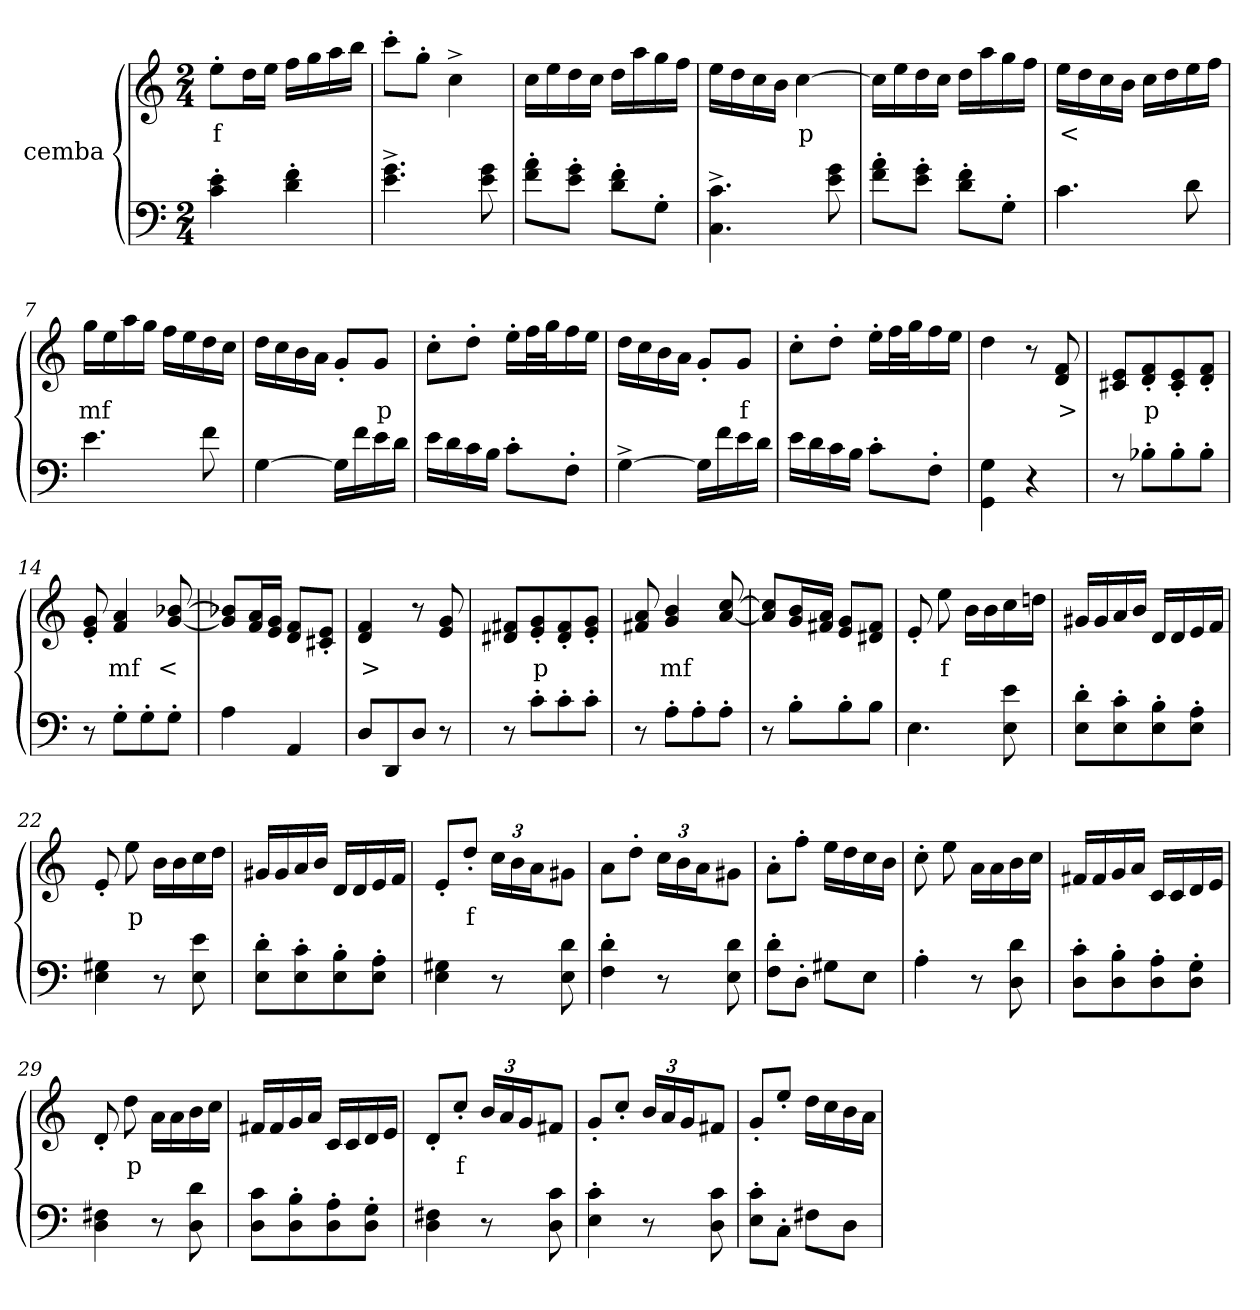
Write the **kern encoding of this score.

**kern	**kern	**text
*part2	*part1	*part1
*staff2	*staff1	*staff1
*I"cemba	*I"cemba	*
*clefF4	*clefG2	*
*k[]	*k[]	*
*C:	*C:	*
*M2/4	*M2/4	*
=1	=1	=1
4c\'> 4e\'>	8ee'>\L	f
.	16dd\L	.
.	16ee\JJ	.
4d\'> 4f\'>	16ff\LL	.
.	16gg\	.
.	16aa\	.
.	16bb\JJ	.
=2	=2	=2
4.e\^> 4.g\^>	8ccc'>\L	.
.	8gg'>\J	.
.	4cc^>\	.
8e\ 8g\	.	.
=3	=3	=3
8f\'> 8a\'>L	16cc\LL	.
.	16ee\	.
8e\'> 8g\'>J	16dd\	.
.	16cc\JJ	.
8d\'> 8f\'>L	16dd\LL	.
.	16aa\	.
8G'>\J	16gg\	.
.	16ff\JJ	.
=4	=4	=4
4.C\^> 4.c\^>	16ee\LL	.
.	16dd\	.
.	16cc\	.
.	16b\JJ	.
.	[4cc\	p
8e\ 8g\	.	.
=5	=5	=5
8f\'> 8a\'>L	16cc\LL]	.
.	16ee\	.
8e\'> 8g\'>J	16dd\	.
.	16cc\JJ	.
8d\'> 8f\'>L	16dd\LL	.
.	16aa\	.
8G'>\J	16gg\	.
.	16ff\JJ	.
=6	=6	=6
4.c\	16ee\LL	<
.	16dd\	.
.	16cc\	.
.	16b\JJ	.
.	16cc\LL	.
.	16dd\	.
8d\	16ee\	.
.	16ff\JJ	.
=7	=7	=7
4.e\	16gg\LL	mf
.	16ee\	.
.	16aa\	.
.	16gg\JJ	.
.	16ff\LL	.
.	16ee\	.
8f\	16dd\	.
.	16cc\JJ	.
=8	=8	=8
[4G\	16dd\LL	.
.	16cc\	.
.	16b\	.
.	16a\JJ	.
16G\LL]	8g'>/L	.
16f\	.	.
16e\	8g/J	p
16d\JJ	.	.
=9	=9	=9
16e\LL	8cc'>\L	.
16d\	.	.
16c\	8dd'>\J	.
16B\JJ	.	.
8c'>\L	16ee'>\LL	.
.	32ff\L	.
.	32gg\J	.
8F'>\J	16ff\	.
.	16ee\JJ	.
=10	=10	=10
[4G^>\	16dd\LL	.
.	16cc\	.
.	16b\	.
.	16a\JJ	.
16G\LL]	8g'>/L	.
16f\	.	.
16e\	8g/J	f
16d\JJ	.	.
=11	=11	=11
16e\LL	8cc'>\L	.
16d\	.	.
16c\	8dd'>\J	.
16B\JJ	.	.
8c'>\L	16ee'>\LL	.
.	32ff\L	.
.	32gg\J	.
8F'>\J	16ff\	.
.	16ee\JJ	.
=12	=12	=12
4GG\ 4G\	4dd\	.
4r	8r	.
.	8d/ 8f/	>
=13	=13	=13
8r	8c#X/ 8e/L	.
8B-X'>\L	8d/'> 8f/'>	p
8B-'>\	8c#/'> 8e/'>	.
8B-'>\J	8d/'> 8f/'>J	.
=14	=14	=14
8r	8e/'> 8g/'>	.
8G'>\L	4f/ 4a/	mf
8G'>\	.	.
8G'>\J	[8g/ [8b-X/	<
=15	=15	=15
4A\	8g/] 8b-X/]L	.
.	16f/ 16a/L	.
.	16e/ 16g/JJ	.
4AA/	8d/ 8f/L	.
.	8c#X/'> 8e/'>J	.
=16	=16	=16
8D/L	4d/ 4f/	>
8DD/	.	.
8D/J	8r	.
8r	8e/ 8g/	.
=17	=17	=17
8r	8d#X/ 8f#X/L	.
8c'>\L	8e/'> 8g/'>	p
8c'>\	8d#/'> 8f#/'>	.
8c'>\J	8e/'> 8g/'>J	.
=18	=18	=18
8r	8f#X/ 8a/	.
8A'>\L	4g/ 4b/	mf
8A'>\	.	.
8A'>\J	[8a/ [8cc/	.
=19	=19	=19
8r	8a/] 8cc/]L	.
8B'>\L	16g/ 16b/L	.
.	16f#X/ 16a/JJ	.
8B'>\	8e/ 8g/L	.
8B\J	8d#X/ 8f#/J	.
=20	=20	=20
4.E\	8e'>/	.
.	8ee\	f
.	16b\LL	.
.	16b\	.
8E\ 8e\	16cc\	.
.	16ddn\JJ	.
=21	=21	=21
8E\'> 8d\'>L	16g#X/LL	.
.	16g#/	.
8E\'> 8c\'>	16a/	.
.	16b/JJ	.
8E\'> 8B\'>	16d/LL	.
.	16d/	.
8E\'> 8A\'>J	16e/	.
.	16f/JJ	.
=22	=22	=22
4E\ 4G#X\	8e'>/	.
.	8ee\	p
8r	16b\LL	.
.	16b\	.
8E\ 8e\	16cc\	.
.	16dd\JJ	.
=23	=23	=23
8E\'> 8d\'>L	16g#X/LL	.
.	16g#/	.
8E\'> 8c\'>	16a/	.
.	16b/JJ	.
8E\'> 8B\'>	16d/LL	.
.	16d/	.
8E\'> 8A\'>J	16e/	.
.	16f/JJ	.
=24	=24	=24
4E\ 4G#X\	8e'>/L	.
.	8dd'>/J	f
8r	24cc\LL	.
.	24b\	.
.	24a\J	.
8E\ 8d\	8g#X\J	.
=25	=25	=25
4F\'> 4d\'>	8a\L	.
.	8dd'>\J	.
8r	24cc\LL	.
.	24b\	.
.	24a\J	.
8E\ 8d\	8g#X\J	.
=26	=26	=26
8F\'> 8d\'>L	8a'>\L	.
8D'>\J	8ff'>\J	.
8G#X\L	16ee\LL	.
.	16dd\	.
8E\J	16cc\	.
.	16b\JJ	.
=27	=27	=27
4A'>\	8cc'>\	.
.	8ee\	.
8r	16a\LL	.
.	16a\	.
8D\ 8d\	16b\	.
.	16cc\JJ	.
=28	=28	=28
8D\'> 8c\'>L	16f#X/LL	.
.	16f#/	.
8D\'> 8B\'>	16g/	.
.	16a/JJ	.
8D\'> 8A\'>	16c/LL	.
.	16c/	.
8D\'> 8G\'>J	16d/	.
.	16e/JJ	.
=29	=29	=29
4D\ 4F#X\	8d'>/	.
.	8dd\	p
8r	16a\LL	.
.	16a\	.
8D\ 8d\	16b\	.
.	16cc\JJ	.
=30	=30	=30
8D\ 8c\L	16f#X/LL	.
.	16f#/	.
8D\'> 8B\'>	16g/	.
.	16a/JJ	.
8D\'> 8A\'>	16c/LL	.
.	16c/	.
8D\'> 8G\'>J	16d/	.
.	16e/JJ	.
=31	=31	=31
4D\ 4F#X\	8d'>/L	.
.	8cc'>/J	f
8r	24b/LL	.
.	24a/	.
.	24g/J	.
8D\ 8c\	8f#X/J	.
=32	=32	=32
4E\'> 4c\'>	8g'>/L	.
.	8cc'>/J	.
8r	24b/LL	.
.	24a/	.
.	24g/J	.
8D\ 8c\	8f#X/J	.
=33	=33	=33
8E\'> 8c\'>L	8g'>/L	.
8C'>\J	8ee'>/J	.
8F#X\L	16dd\LL	.
.	16cc\	.
8D\J	16b\	.
.	16a\JJ	.
=	=	=
*-	*-	*-
